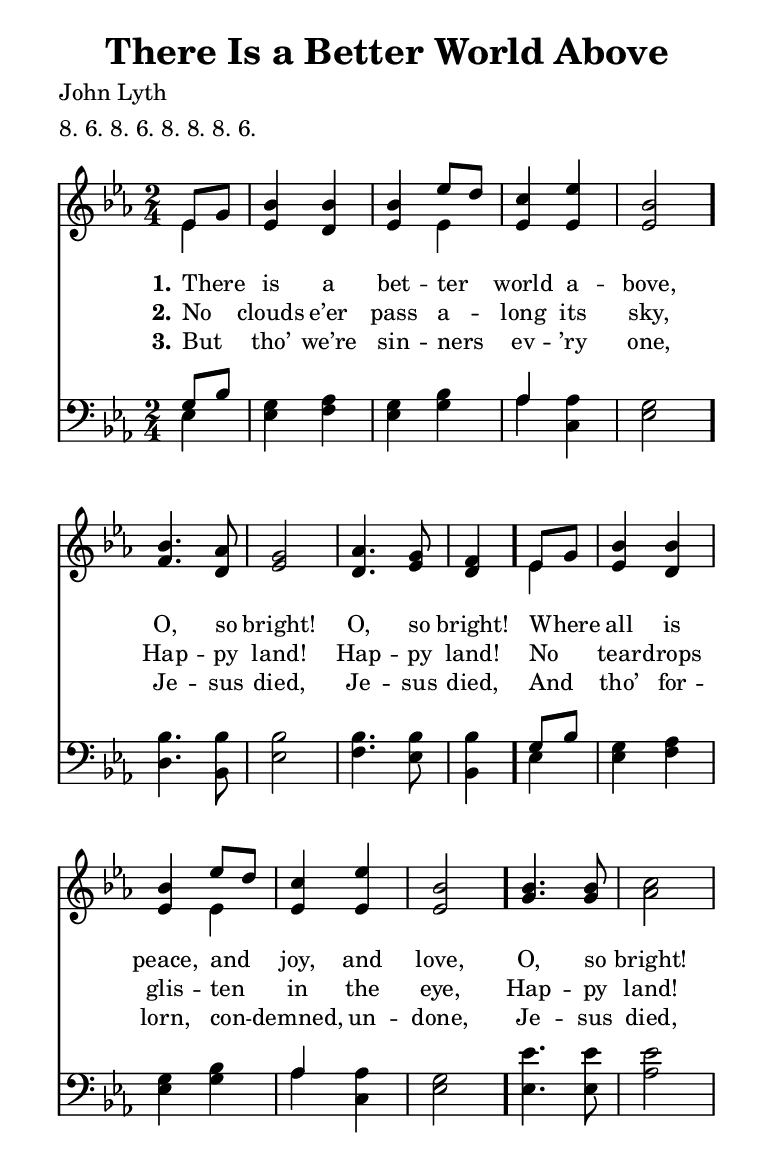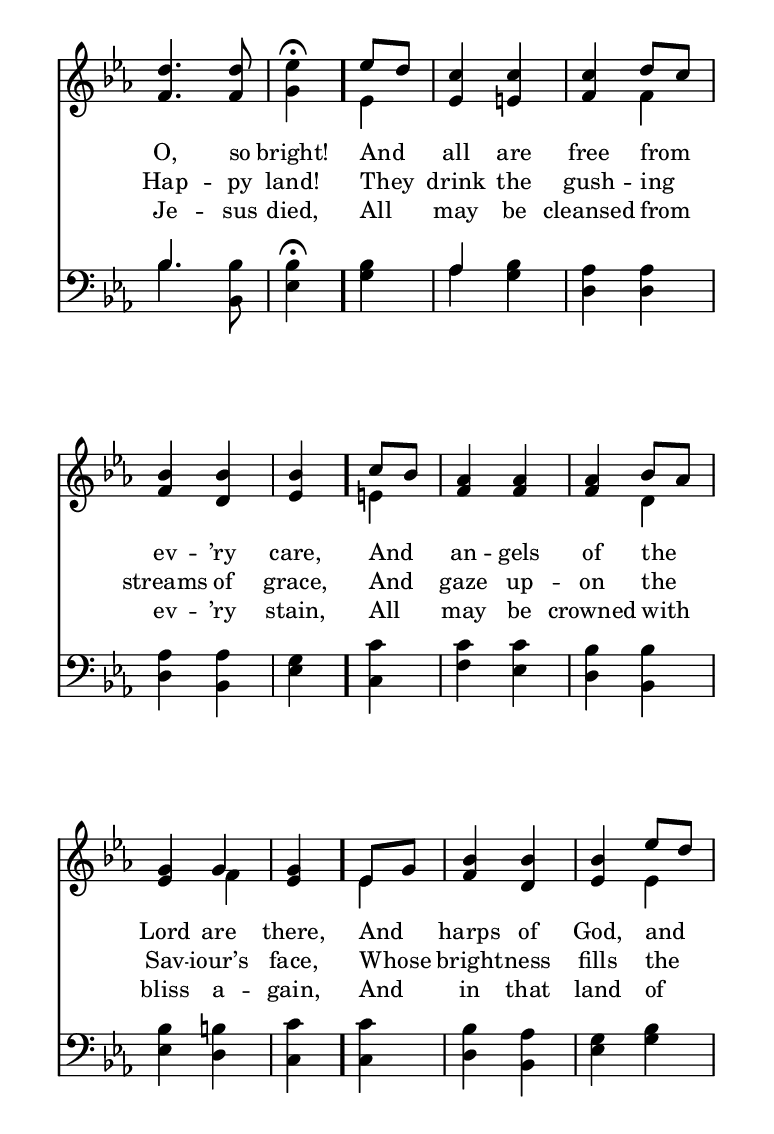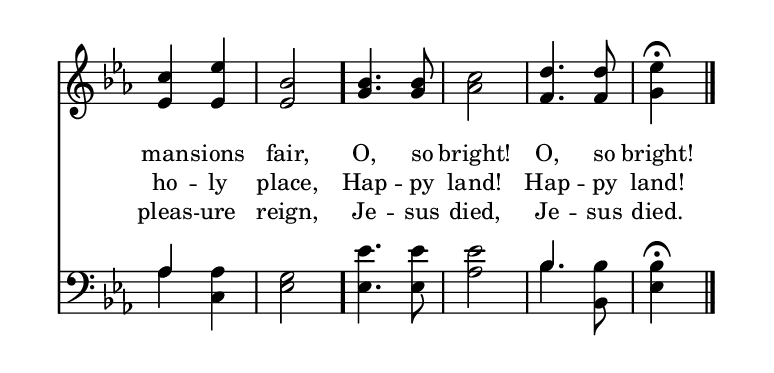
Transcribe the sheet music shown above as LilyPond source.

\include "common/global.ily"
\paper {
  \include "common/paper.ily"
}

\header{
  hymnnumber = "267"
  title = "There Is a Better World Above"
  tunename = "Better World"
  meter = "8. 6. 8. 6. 8. 8. 8. 6."
  poet = "John Lyth"
  composer = ""
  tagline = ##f
}

ta = { \tempo 4=90 }
tb = { \tempo 4=45 }

global = {
  \include "common/overrides.ily"
  \override Staff.TimeSignature.style = #'numbered
  \time 2/4
  \override Score.MetronomeMark.transparent = ##t % hide all fermata changes too
  \ta
  \key ees \major
  \partial 4
  \autoBeamOff
}

notesSoprano = {
\global
\relative c' {

  ees8[ g] | bes4 bes | bes ees8[ d] | c4 ees | bes2 |
  bes4. aes8 | g2 | aes4. g8 | f4
  ees8[ g] | bes4 bes | bes ees8[ d] | c4 ees | bes2 |
  bes4. bes8 | c2 | d4. d8 | \tb ees4\fermata \ta

  ees8[ d] | c4 c | c d8[ c] | bes4 bes | bes
  c8[ bes] | aes4 aes | aes bes8[ aes] | g4 g | g
  ees8[ g] | bes4 bes | bes ees8[ d] | c4 ees | bes2 |
  bes4. bes8 | c2 | d4. d8 | \tb ees4\fermata \ta

  \bar "|."

}
}

notesAlto = {
\global
\relative e' {

  ees4 | ees d | ees ees | ees ees | ees2 |
  f4. d8 | ees2 | d4. ees8 | d4
  ees4 | ees d | ees ees | ees ees | ees2 |
  g4. g8 | aes2 | f4. f8 | g4

  ees4 | ees e | f f | f d | ees
  e4 | f f | f d | ees f | ees
  ees4 | f d | ees ees | ees ees | ees2 |
  g4. g8 | aes2 | f4. f8 | g4

}
}

notesTenor = {
\global
\relative a {

  g8[ bes] | g4 aes | g bes | aes aes | g2 |
  bes4. bes8 | bes2 | bes4. bes8 | bes4
  g8[ bes] | g4 aes | g bes | aes aes | g2 |
  ees'4. ees8 | ees2 | bes4. bes8 | bes4

  bes4 | aes bes | aes aes | aes aes | g
  c4 | c c | bes bes | bes b | c
  c4 | bes aes | g bes | aes aes | g2
  ees'4. ees8 | ees2 | bes4. bes8 | bes4

}
}

notesBass = {
\global
\relative f {

  ees4 | ees f | ees g | aes c, | ees2 |
  d4. bes8 | ees2 | f4. ees8 | bes4
  ees4 | ees f | ees g | aes c, | ees2 |
  ees4. ees8 | aes2 | bes4. bes,8 | ees4\fermata

  g4 aes g | d d | d bes | ees
  c4 | f ees | d bes | ees d | c
  c4 | d bes | ees g | aes c, | ees2 |
  ees4. ees8 | aes2 | bes4. bes,8 | ees4\fermata

}
}

wordsA = \lyricmode {
\set stanza = "1."

There is a bet -- ter world a -- bove, \bar "."
O, so bright! O, so bright! \bar "."
Where all is peace, and joy, and love, \bar "."
O, so bright! O, so bright! \bar "."
And all are free from ev -- ’ry care, \bar "."
And an -- gels of the Lord are there, \bar "."
And harps of God, and man -- sions fair, \bar "."
O, so bright! O, so bright! \bar "."

}

wordsB = \lyricmode {
\set stanza = "2."

No clouds e’er pass a -- long its sky,
Hap -- py land! Hap -- py land!
No tear -- drops glis -- ten in the eye,
Hap -- py land! Hap -- py land!
They drink the gush -- ing streams of grace,
And gaze up -- on the Sav -- iour’s face,
Whose bright -- ness fills the ho -- ly place,
Hap -- py land! Hap -- py land!

}

wordsC = \lyricmode {
\set stanza = "3."

But tho’ we’re sin -- ners ev -- ’ry one,
Je -- sus died, Je -- sus died,
And tho’ for -- lorn, con -- demned, un -- done,
Je -- sus died, Je -- sus died,
All may be cleansed from ev -- ’ry stain,
All may be crowned with bliss a -- gain,
And in that land of pleas -- ure reign,
Je -- sus died, Je -- sus died.

}

\score {
  \context ChoirStaff <<
    \context Staff = upper <<
      \set Staff.autoBeaming = ##f
      \set ChoirStaff.systemStartDelimiter = #'SystemStartBar
      \set ChoirStaff.printPartCombineTexts = ##f
      \partcombine #'(2 . 9) \notesSoprano \notesAlto
      \context NullVoice = sopranos { \voiceOne << \notesSoprano >> }
      \context NullVoice = altos { \voiceTwo << \notesAlto >> }
      \context Lyrics = one   \lyricsto sopranos \wordsA
      \context Lyrics = two   \lyricsto sopranos \wordsB
      \context Lyrics = three \lyricsto sopranos \wordsC
    >>
    \context Staff = men <<
      \set Staff.autoBeaming = ##f
      \clef bass
      \set ChoirStaff.printPartCombineTexts = ##f
      \partcombine #'(2 . 9) \notesTenor \notesBass
      \context NullVoice = tenors { \voiceOne << \notesTenor >> }
      \context NullVoice = basses { \voiceTwo << \notesBass >> }
    >>
  >>
  \layout {
    \include "common/layout.ily"
  }
  \midi{
    \include "common/midi.ily"
  }
}

\version "2.19.49"  % necessary for upgrading to future LilyPond versions.

% vi:set et ts=2 sw=2 ai nocindent syntax=lilypond:
